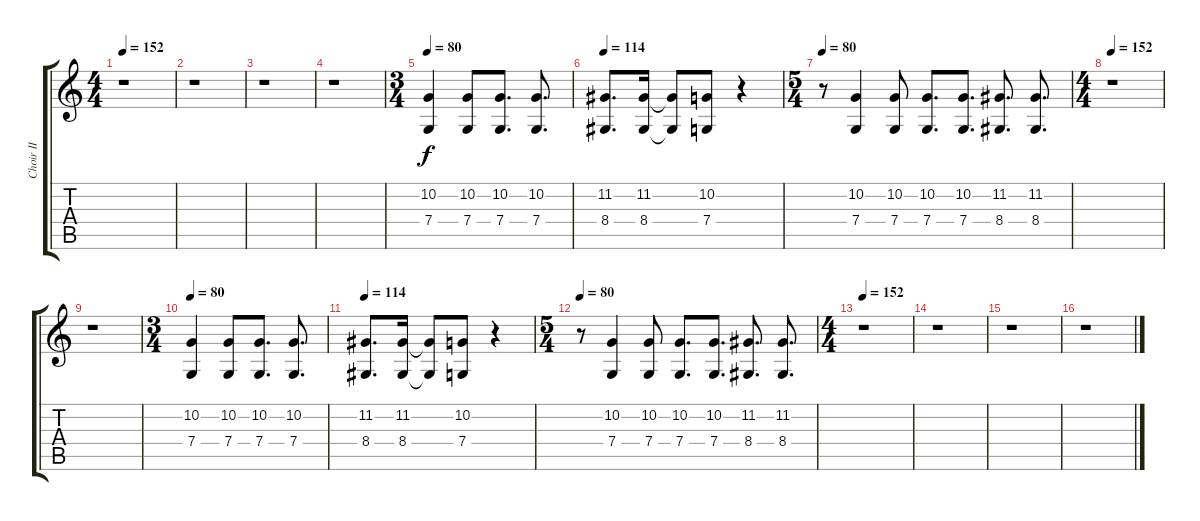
\track ("Choir II" "Choir II") {instrument pad4choir}
\staff {score tabs}
\tuning (D4 A3 F3 C3 G2 D2) {hide}
\ts (4 4)
\tempo 152
\clef g2
\ks c
r.1{dy f} |
r.1 |
r.1 |
r.1 |
\ts (3 4)
\tempo 80
(10.2 7.4).4 (10.2 7.4).8 (10.2 7.4).8{d} (10.2 7.4).8{d} |
\tempo 114
(11.2 8.4).8{d} (11.2 8.4).16 (11.2{t} 8.4{t}).8 (10.2 7.4).8 r.4 |
\ts (5 4)
\tempo 80
r.8 (10.2 7.4).4 (10.2 7.4).8 (10.2 7.4).8{d} (10.2 7.4).8{d} (11.2 8.4).8{d} (11.2 8.4).8{d} |
\ts (4 4)
\tempo 152
r.1 |
r.1 |
\ts (3 4)
\tempo 80
(10.2 7.4).4 (10.2 7.4).8 (10.2 7.4).8{d} (10.2 7.4).8{d} |
\tempo 114
(11.2 8.4).8{d} (11.2 8.4).16 (11.2{t} 8.4{t}).8 (10.2 7.4).8 r.4 |
\ts (5 4)
\tempo 80
r.8 (10.2 7.4).4 (10.2 7.4).8 (10.2 7.4).8{d} (10.2 7.4).8{d} (11.2 8.4).8{d} (11.2 8.4).8{d} |
\ts (4 4)
\tempo 152
r.1 |
r.1 |
r.1 |
r.1
